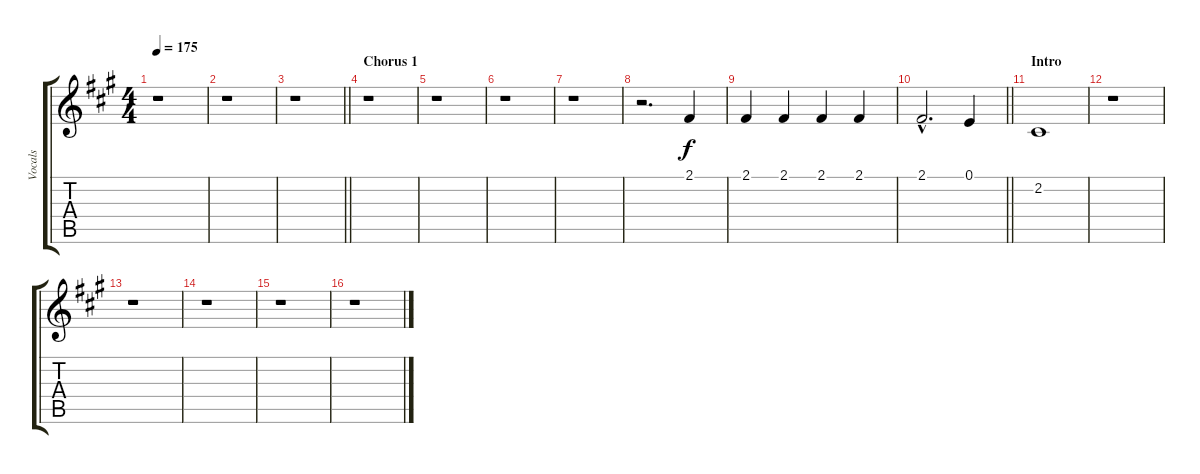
\track ("Vocals" "Vocals") {instrument clarinet}
\staff {score tabs}
\tuning (E4 B3 G3 D3 A2 E2) {hide}
\ts (4 4)
\tempo 175
\clef g2
\ks f#minor
r.1{dy f} |
r.1 |
\barLineRight lightlight
r.1 |
\section ("" "Chorus 1")
r.1 |
r.1 |
r.1 |
r.1 |
r.2{d} 2.1.4 |
2.1.4 2.1.4 2.1.4 2.1.4 |
\barLineRight lightlight
2.1{hac}.2{d} 0.1.4 |
\section ("" "Intro")
2.2.1 |
r.1 |
r.1 |
r.1 |
r.1 |
r.1
